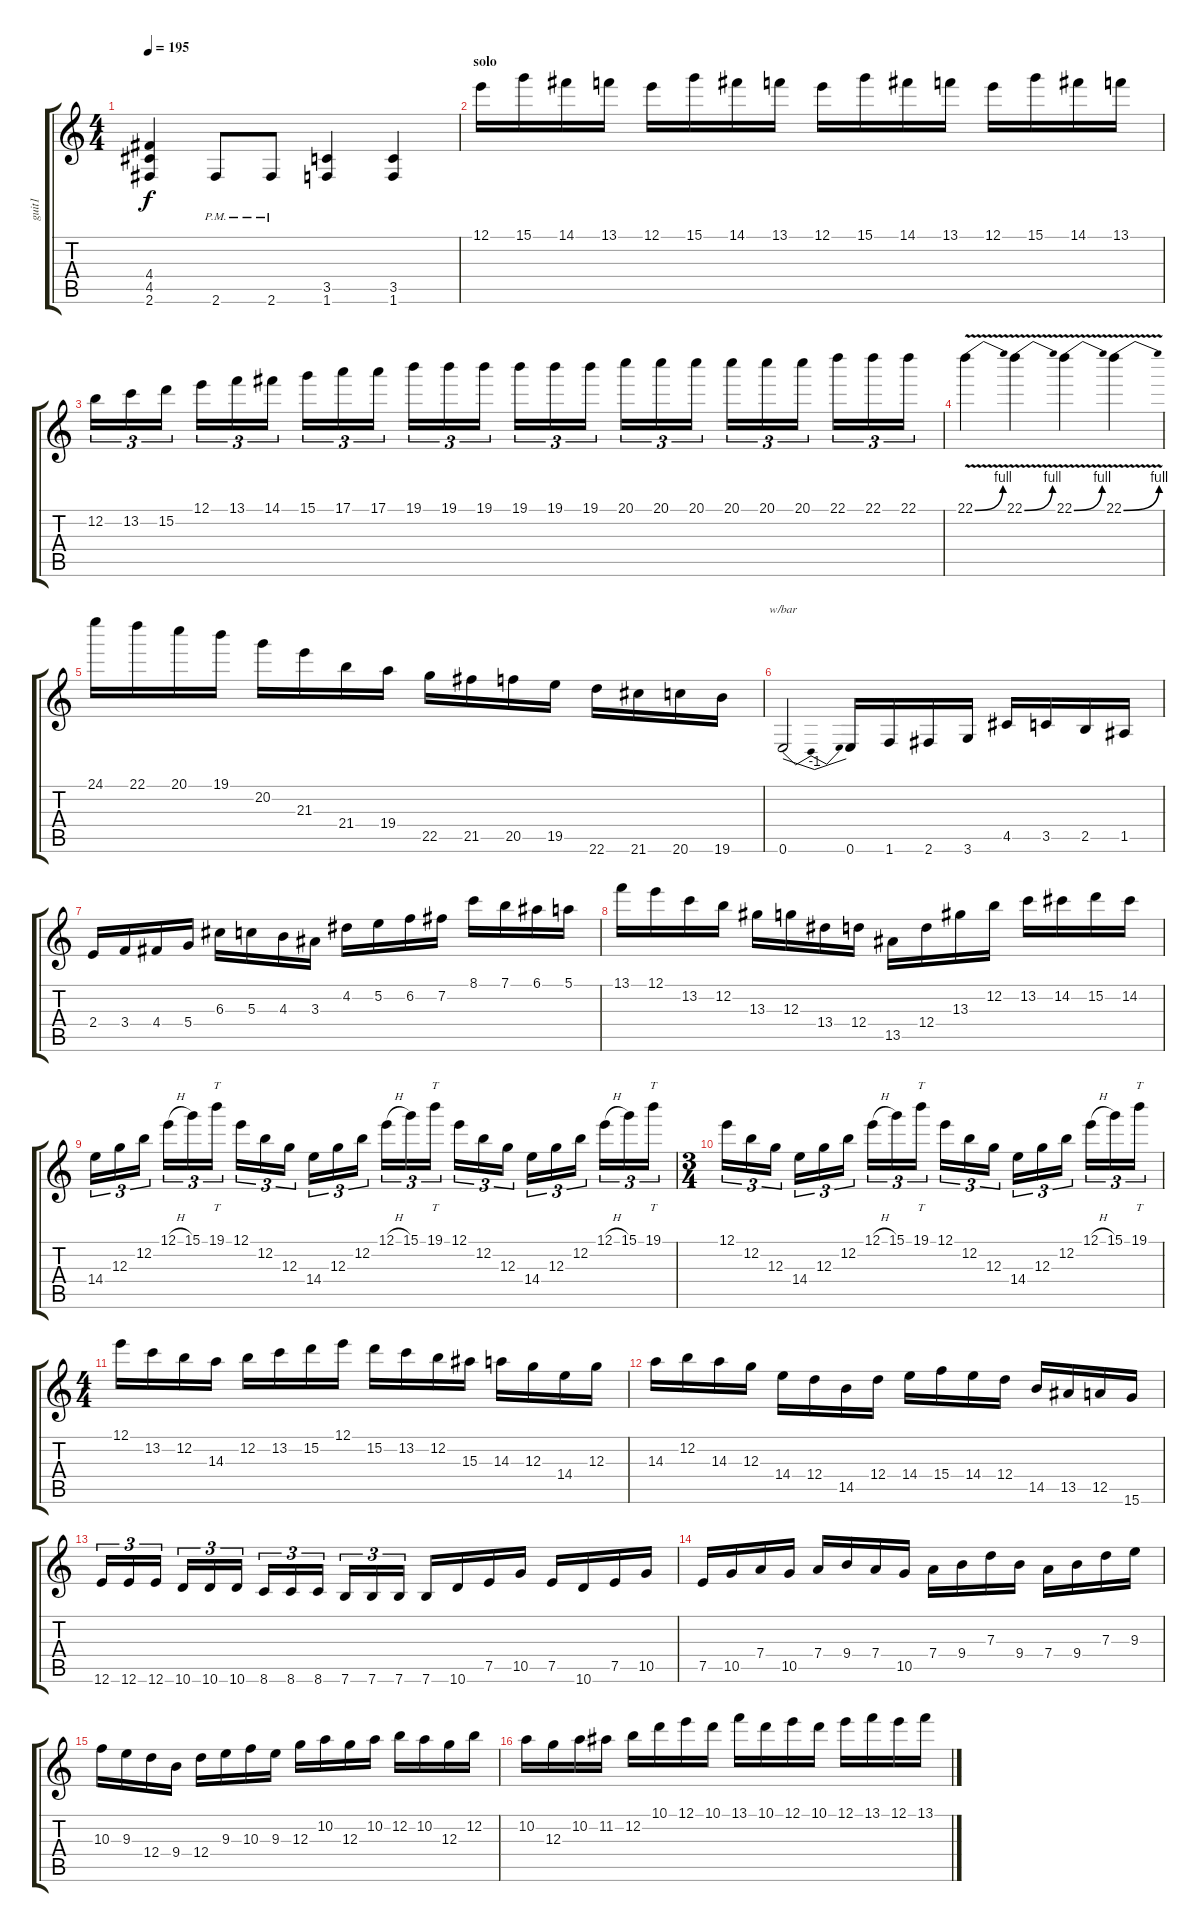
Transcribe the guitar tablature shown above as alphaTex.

\track ("guit1" "guit1") {instrument distortionguitar}
\staff {score tabs}
\tuning (E4 B3 G3 D3 A2 E2) {hide}
\ts (4 4)
\tempo 195
\clef g2
\ks c
(4.4 4.5 2.6).4{dy f} 2.6{pm}.8 2.6{pm}.8 (3.5 1.6).4 (3.5 1.6).4 |
\section ("" "solo")
12.1.16 15.1.16 14.1.16 13.1.16 12.1.16 15.1.16 14.1.16 13.1.16 12.1.16 15.1.16 14.1.16 13.1.16 12.1.16 15.1.16 14.1.16 13.1.16 |
12.2.16{tu (3 2)} 13.2.16{tu (3 2)} 15.2.16{tu (3 2)} 12.1.16{tu (3 2)} 13.1.16{tu (3 2)} 14.1.16{tu (3 2)} 15.1.16{tu (3 2)} 17.1.16{tu (3 2)} 17.1.16{tu (3 2)} 19.1.16{tu (3 2)} 19.1.16{tu (3 2)} 19.1.16{tu (3 2)} 19.1.16{tu (3 2)} 19.1.16{tu (3 2)} 19.1.16{tu (3 2)} 20.1.16{tu (3 2)} 20.1.16{tu (3 2)} 20.1.16{tu (3 2)} 20.1.16{tu (3 2)} 20.1.16{tu (3 2)} 20.1.16{tu (3 2)} 22.1.16{tu (3 2)} 22.1.16{tu (3 2)} 22.1.16{tu (3 2)} |
22.1{be (bend 0 0 60 4) v}.4 22.1{be (bend 0 0 60 4) v}.4 22.1{be (bend 0 0 60 4) v}.4 22.1{be (bend 0 0 60 4) v}.4 |
24.1.16 22.1.16 20.1.16 19.1.16 20.2.16 21.3.16 21.4.16 19.4.16 22.5.16 21.5.16 20.5.16 19.5.16 22.6.16 21.6.16 20.6.16 19.6.16 |
0.6.2{tbe (dip default 0 0 30 -4 60 0)} 0.6.16 1.6.16 2.6.16 3.6.16 4.5.16 3.5.16 2.5.16 1.5.16 |
2.4.16 3.4.16 4.4.16 5.4.16 6.3.16 5.3.16 4.3.16 3.3.16 4.2.16 5.2.16 6.2.16 7.2.16 8.1.16 7.1.16 6.1.16 5.1.16 |
13.1.16 12.1.16 13.2.16 12.2.16 13.3.16 12.3.16 13.4.16 12.4.16 13.5.16 12.4.16 13.3.16 12.2.16 13.2.16 14.2.16 15.2.16 14.2.16 |
14.4.16{tu (3 2)} 12.3.16{tu (3 2)} 12.2.16{tu (3 2)} 12.1{h}.16{tu (3 2)} 15.1.16{tu (3 2)} 19.1.16{tt tu (3 2)} 12.1.16{tu (3 2)} 12.2.16{tu (3 2)} 12.3.16{tu (3 2)} 14.4.16{tu (3 2)} 12.3.16{tu (3 2)} 12.2.16{tu (3 2)} 12.1{h}.16{tu (3 2)} 15.1.16{tu (3 2)} 19.1.16{tt tu (3 2)} 12.1.16{tu (3 2)} 12.2.16{tu (3 2)} 12.3.16{tu (3 2)} 14.4.16{tu (3 2)} 12.3.16{tu (3 2)} 12.2.16{tu (3 2)} 12.1{h}.16{tu (3 2)} 15.1.16{tu (3 2)} 19.1.16{tt tu (3 2)} |
\ts (3 4)
12.1.16{tu (3 2)} 12.2.16{tu (3 2)} 12.3.16{tu (3 2)} 14.4.16{tu (3 2)} 12.3.16{tu (3 2)} 12.2.16{tu (3 2)} 12.1{h}.16{tu (3 2)} 15.1.16{tu (3 2)} 19.1.16{tt tu (3 2)} 12.1.16{tu (3 2)} 12.2.16{tu (3 2)} 12.3.16{tu (3 2)} 14.4.16{tu (3 2)} 12.3.16{tu (3 2)} 12.2.16{tu (3 2)} 12.1{h}.16{tu (3 2)} 15.1.16{tu (3 2)} 19.1.16{tt tu (3 2)} |
\ts (4 4)
12.1.16 13.2.16 12.2.16 14.3.16 12.2.16 13.2.16 15.2.16 12.1.16 15.2.16 13.2.16 12.2.16 15.3.16 14.3.16 12.3.16 14.4.16 12.3.16 |
14.3.16 12.2.16 14.3.16 12.3.16 14.4.16 12.4.16 14.5.16 12.4.16 14.4.16 15.4.16 14.4.16 12.4.16 14.5.16 13.5.16 12.5.16 15.6.16 |
12.6.16{tu (3 2)} 12.6.16{tu (3 2)} 12.6.16{tu (3 2)} 10.6.16{tu (3 2)} 10.6.16{tu (3 2)} 10.6.16{tu (3 2)} 8.6.16{tu (3 2)} 8.6.16{tu (3 2)} 8.6.16{tu (3 2)} 7.6.16{tu (3 2)} 7.6.16{tu (3 2)} 7.6.16{tu (3 2)} 7.6.16 10.6.16 7.5.16 10.5.16 7.5.16 10.6.16 7.5.16 10.5.16 |
7.5.16 10.5.16 7.4.16 10.5.16 7.4.16 9.4.16 7.4.16 10.5.16 7.4.16 9.4.16 7.3.16 9.4.16 7.4.16 9.4.16 7.3.16 9.3.16 |
10.3.16 9.3.16 12.4.16 9.4.16 12.4.16 9.3.16 10.3.16 9.3.16 12.3.16 10.2.16 12.3.16 10.2.16 12.2.16 10.2.16 12.3.16 12.2.16 |
10.2.16 12.3.16 10.2.16 11.2.16 12.2.16 10.1.16 12.1.16 10.1.16 13.1.16 10.1.16 12.1.16 10.1.16 12.1.16 13.1.16 12.1.16 13.1.16
